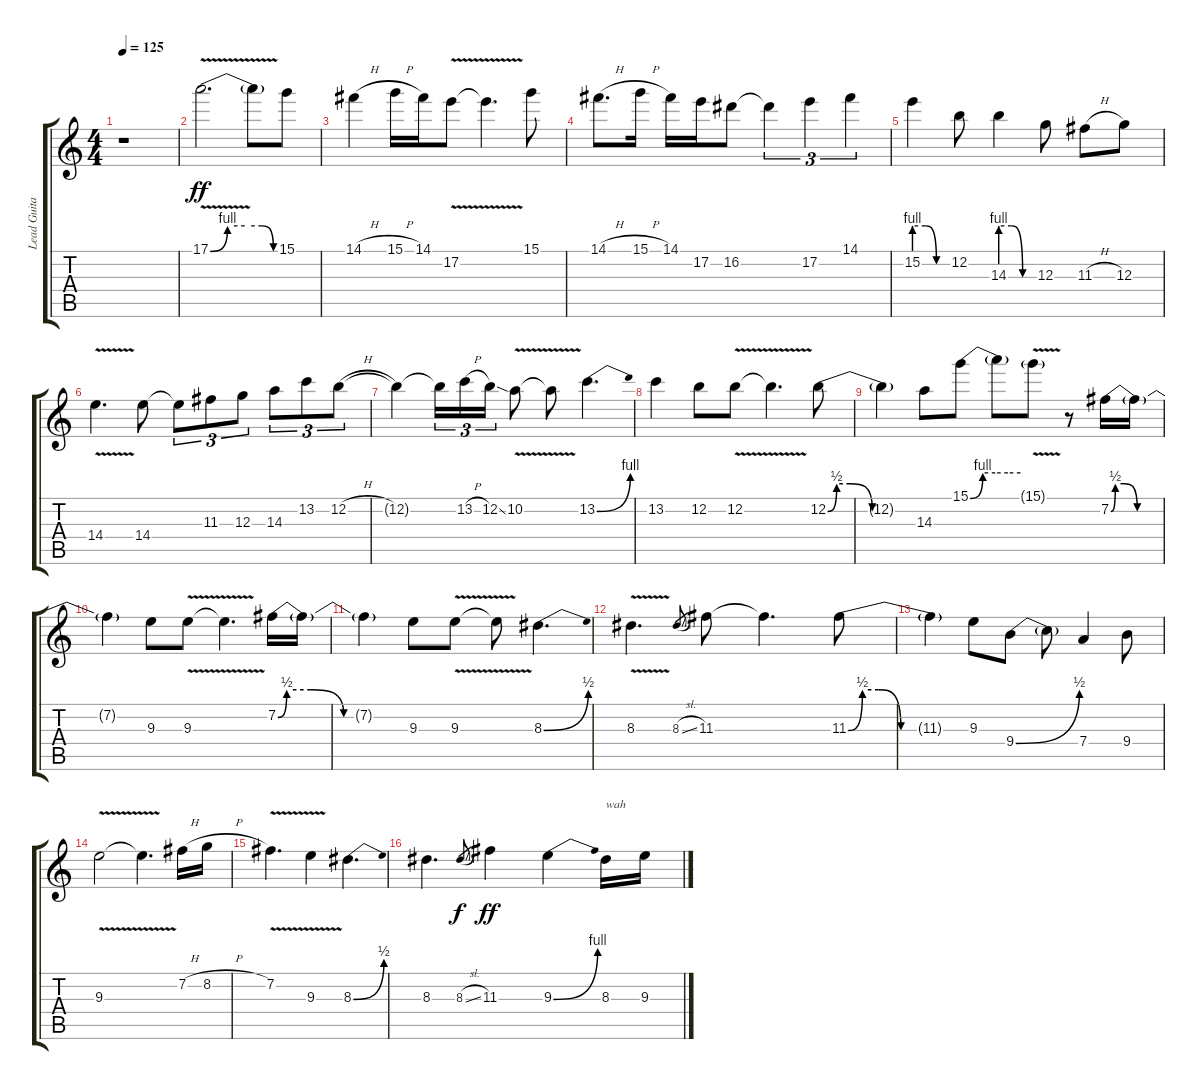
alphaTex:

\track ("Lead Guitar" "Lead Guita") {instrument overdrivenguitar}
\staff {score tabs}
\tuning (E4 B3 G3 D3 A2 E2) {hide}
\ts (4 4)
\tempo 125
\clef g2
\ks c
r.1{dy f} |
17.1{be (custom 0 0 15 4 30 4 45 4 55 0 60 0) v}.2{d dy ff} 17.1{t}.8 15.1.8 |
14.1{h}.4 15.1{h}.16 14.1.16 17.2{v}.8 17.2{t}.4{d} 15.1.8 |
14.1{h}.8{d} 15.1{h}.16 14.1.16 17.2.16 16.2.8 16.2{t}.4{tu (3 2)} 17.2.4{tu (3 2)} 14.1.4{tu (3 2)} |
15.2{be (custom 0 4 20 4 40 0 60 0)}.4 12.2.8 14.3{be (custom 0 4 20 4 40 0 60 0)}.4 12.3.8 11.3{h}.8 12.3.8 |
14.4{v}.4{d} 14.4.8 14.4{t}.8{tu (3 2)} 11.3.8{tu (3 2)} 12.3.8{tu (3 2)} 14.3.8{tu (3 2)} 13.2.8{tu (3 2)} 12.2{h}.8{tu (3 2)} |
12.2{t}.4 12.2{t}.16{tu (3 2)} 13.2{h}.16{tu (3 2)} 12.2{ss}.16{tu (3 2)} 10.2{v}.8 10.2{t}.8 13.2{be (bend 0 0 60 4)}.4{d} |
13.2.4 12.2.8 12.2{v}.8 12.2{t}.4{d} 12.2{be (custom 0 0 6 2 15 2 30 0 45 0 60 0)}.8 |
12.2{t}.4 14.3.8 15.1{be (custom 0 0 15 4 30 4 45 4 60 4)}.8 15.1{t}.8 15.1{v g}.8 r.8 7.2{be (custom 0 0 5 2 15 2 30 0 45 0 60 0)}.16 7.2{t}.16 |
7.2{t}.4 9.3.8 9.3{v}.8 9.3{t}.4{d} 7.2{be (custom 0 0 4 2 15 2 30 0 45 0 60 0)}.16 7.2{t}.16 |
7.2{t}.4 9.3.8 9.3{v}.8 9.3{t}.8 8.3{be (bend 0 0 60 2)}.4{d} |
8.3{v}.4{d} 8.3{sl}.8{gr} 11.3.8 11.3{t}.4{d} 11.3{be (custom 0 0 7 2 15 2 26 0 45 0 60 0)}.8 |
11.3{t}.4 9.3.8 9.4{be (bend 0 0 60 2)}.8 9.4{t}.8 7.4.4 9.4.8 |
9.3{v}.2 9.3{t}.4{d} 7.2{h}.16 8.2{h}.16 |
7.2{v}.4{d} 9.3{v}.4 8.3{be (bend 0 0 60 2)}.4{d} |
8.3.4{d} 8.3{sl}.8{gr dy f} 11.3.4{dy ff} 9.3{be (bend 0 0 60 4)}.4 8.3.16{txt "wah"} 9.3.16
